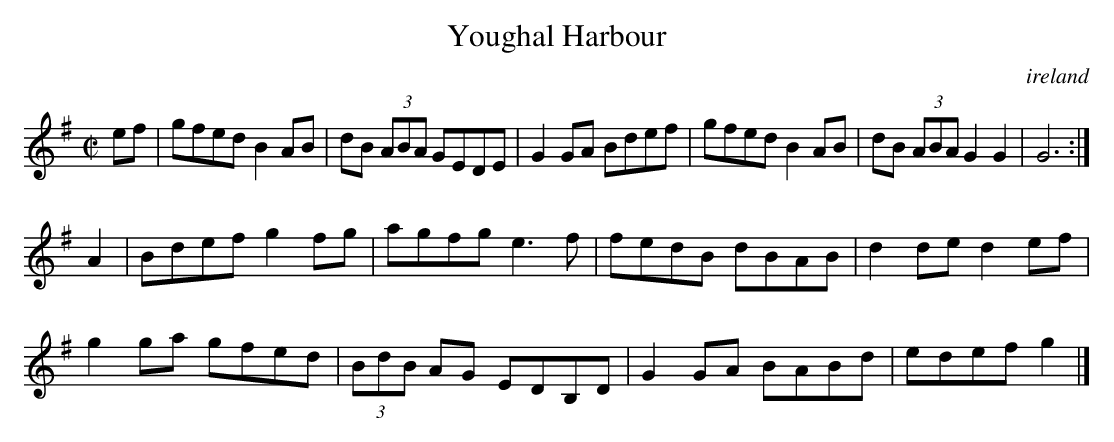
X:1
T:Youghal Harbour
O:ireland
M:C|
L:1/8
K:G Major
ef|gfed B2AB|dB (3ABA GEDE|G2GA Bdef|gfed B2AB|dB (3ABA G2G2|G6:|!
A2|Bdef g2fg|agfg e3f|fedB dBAB|d2de d2ef|!
g2ga gfed|(3BdB AG EDB,D|G2GA BABd|edef g2|]!
